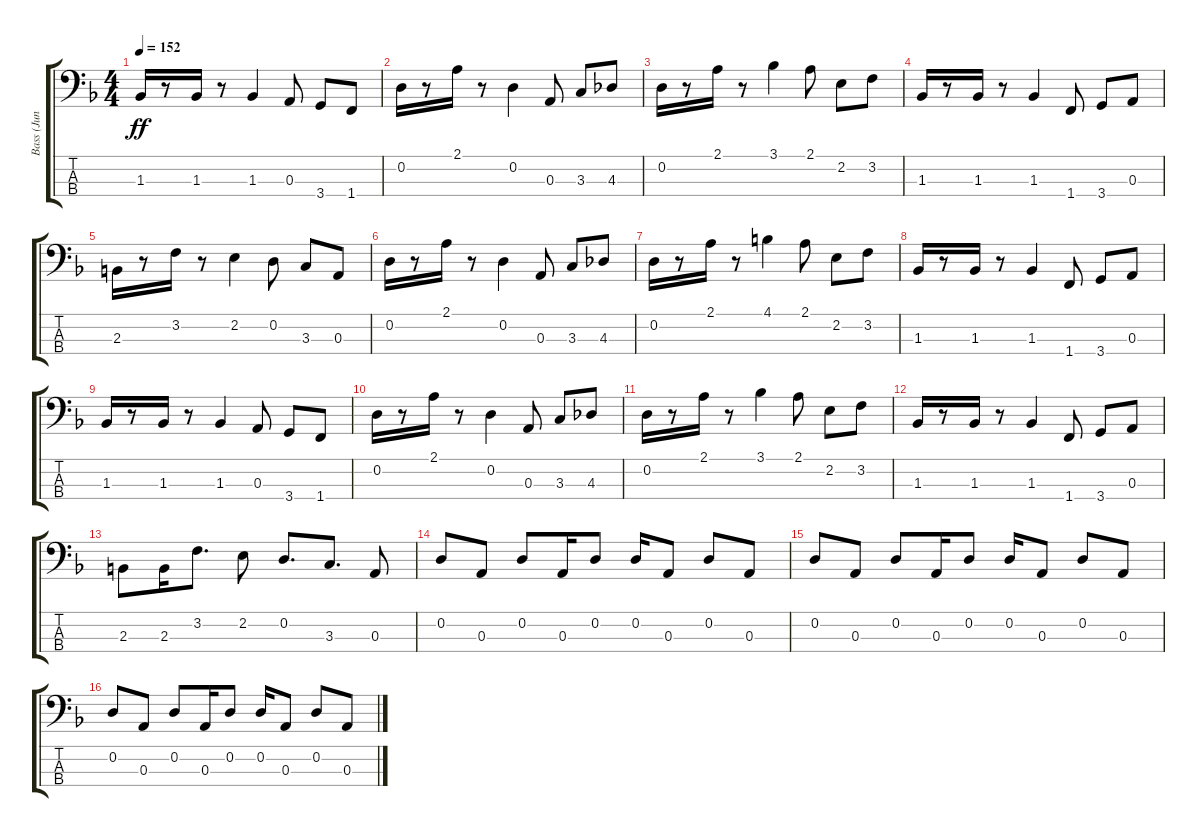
\track ("Bass (Jun Onose)" "Bass (Jun ") {instrument electricbasspick}
\staff {score tabs}
\tuning (G2 D2 A1 E1) {hide}
\ts (4 4)
\tempo 152
\clef f4
\ks f
1.3.16{dy ff} r.8 1.3.16 r.8 1.3.4 0.3.8 3.4.8 1.4.8 |
0.2.16 r.8 2.1.16 r.8 0.2.4 0.3.8 3.3.8 4.3.8 |
0.2.16 r.8 2.1.16 r.8 3.1.4 2.1.8 2.2.8 3.2.8 |
1.3.16 r.8 1.3.16 r.8 1.3.4 1.4.8 3.4.8 0.3.8 |
2.3.16 r.8 3.2.16 r.8 2.2.4 0.2.8 3.3.8 0.3.8 |
0.2.16 r.8 2.1.16 r.8 0.2.4 0.3.8 3.3.8 4.3.8 |
0.2.16 r.8 2.1.16 r.8 4.1.4 2.1.8 2.2.8 3.2.8 |
1.3.16 r.8 1.3.16 r.8 1.3.4 1.4.8 3.4.8 0.3.8 |
1.3.16 r.8 1.3.16 r.8 1.3.4 0.3.8 3.4.8 1.4.8 |
0.2.16 r.8 2.1.16 r.8 0.2.4 0.3.8 3.3.8 4.3.8 |
0.2.16 r.8 2.1.16 r.8 3.1.4 2.1.8 2.2.8 3.2.8 |
1.3.16 r.8 1.3.16 r.8 1.3.4 1.4.8 3.4.8 0.3.8 |
2.3.8 2.3.16 3.2.8{d} 2.2.8 0.2.8{d} 3.3.8{d} 0.3.8 |
0.2.8 0.3.8 0.2.8 0.3.16 0.2.8 0.2.16 0.3.8 0.2.8 0.3.8 |
0.2.8 0.3.8 0.2.8 0.3.16 0.2.8 0.2.16 0.3.8 0.2.8 0.3.8 |
0.2.8 0.3.8 0.2.8 0.3.16 0.2.8 0.2.16 0.3.8 0.2.8 0.3.8
